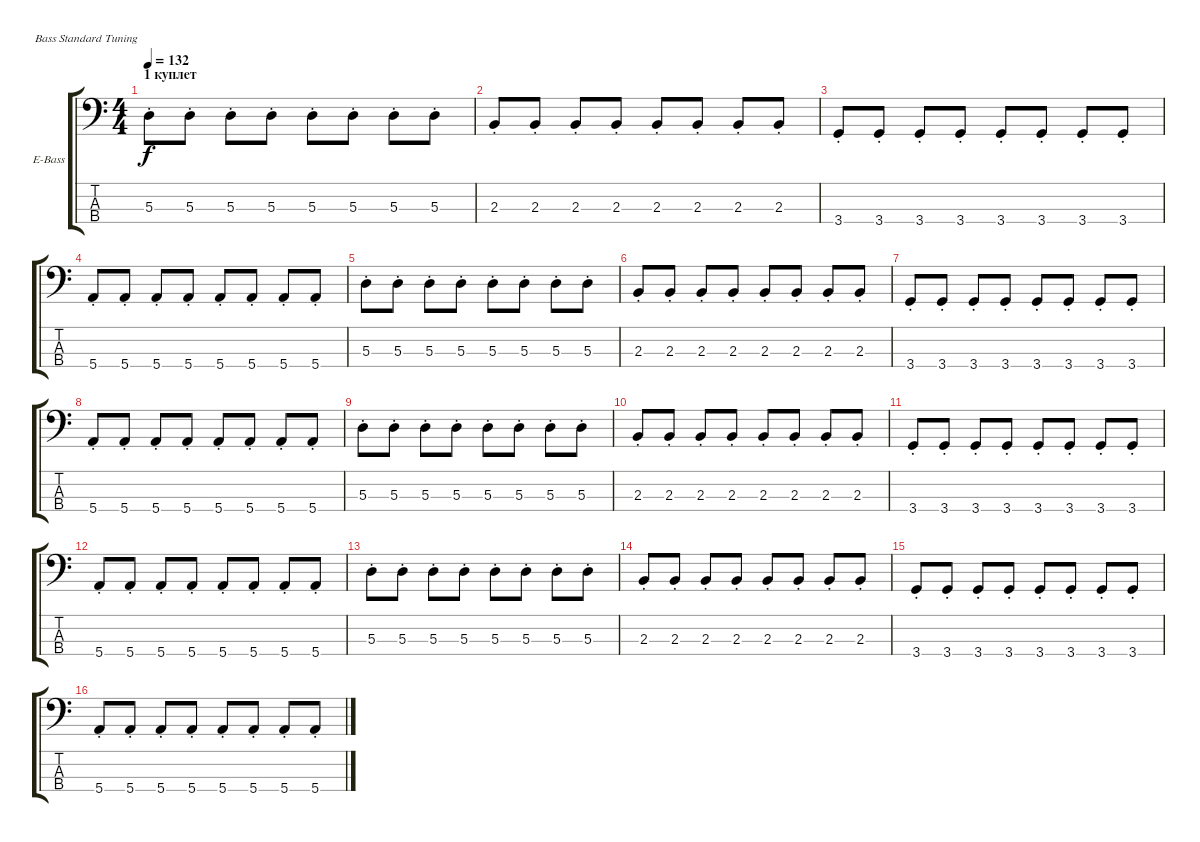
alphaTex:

\defaultSystemsLayout 4
\bracketExtendMode groupsimilarinstruments
\firstSystemTrackNameOrientation horizontal
\otherSystemsTrackNameOrientation horizontal
\track ("Electric Bass" "E-Bass") {instrument electricbassfinger}
\staff {score tabs}
\tuning (G2 D2 A1 E1)
\ts (4 4)
\section ("" "1 куплет")
\tempo 132
\clef f4
\ks c
5.3{st}.8{dy f} 5.3{st}.8 5.3{st}.8 5.3{st}.8 5.3{st}.8 5.3{st}.8 5.3{st}.8 5.3{st}.8 |
2.3{st}.8 2.3{st}.8 2.3{st}.8 2.3{st}.8 2.3{st}.8 2.3{st}.8 2.3{st}.8 2.3{st}.8 |
3.4{st}.8 3.4{st}.8 3.4{st}.8 3.4{st}.8 3.4{st}.8 3.4{st}.8 3.4{st}.8 3.4{st}.8 |
5.4{st}.8 5.4{st}.8 5.4{st}.8 5.4{st}.8 5.4{st}.8 5.4{st}.8 5.4{st}.8 5.4{st}.8 |
5.3{st}.8 5.3{st}.8 5.3{st}.8 5.3{st}.8 5.3{st}.8 5.3{st}.8 5.3{st}.8 5.3{st}.8 |
2.3{st}.8 2.3{st}.8 2.3{st}.8 2.3{st}.8 2.3{st}.8 2.3{st}.8 2.3{st}.8 2.3{st}.8 |
3.4{st}.8 3.4{st}.8 3.4{st}.8 3.4{st}.8 3.4{st}.8 3.4{st}.8 3.4{st}.8 3.4{st}.8 |
5.4{st}.8 5.4{st}.8 5.4{st}.8 5.4{st}.8 5.4{st}.8 5.4{st}.8 5.4{st}.8 5.4{st}.8 |
5.3{st}.8 5.3{st}.8 5.3{st}.8 5.3{st}.8 5.3{st}.8 5.3{st}.8 5.3{st}.8 5.3{st}.8 |
2.3{st}.8 2.3{st}.8 2.3{st}.8 2.3{st}.8 2.3{st}.8 2.3{st}.8 2.3{st}.8 2.3{st}.8 |
3.4{st}.8 3.4{st}.8 3.4{st}.8 3.4{st}.8 3.4{st}.8 3.4{st}.8 3.4{st}.8 3.4{st}.8 |
5.4{st}.8 5.4{st}.8 5.4{st}.8 5.4{st}.8 5.4{st}.8 5.4{st}.8 5.4{st}.8 5.4{st}.8 |
5.3{st}.8 5.3{st}.8 5.3{st}.8 5.3{st}.8 5.3{st}.8 5.3{st}.8 5.3{st}.8 5.3{st}.8 |
2.3{st}.8 2.3{st}.8 2.3{st}.8 2.3{st}.8 2.3{st}.8 2.3{st}.8 2.3{st}.8 2.3{st}.8 |
3.4{st}.8 3.4{st}.8 3.4{st}.8 3.4{st}.8 3.4{st}.8 3.4{st}.8 3.4{st}.8 3.4{st}.8 |
5.4{st}.8 5.4{st}.8 5.4{st}.8 5.4{st}.8 5.4{st}.8 5.4{st}.8 5.4{st}.8 5.4{st}.8
